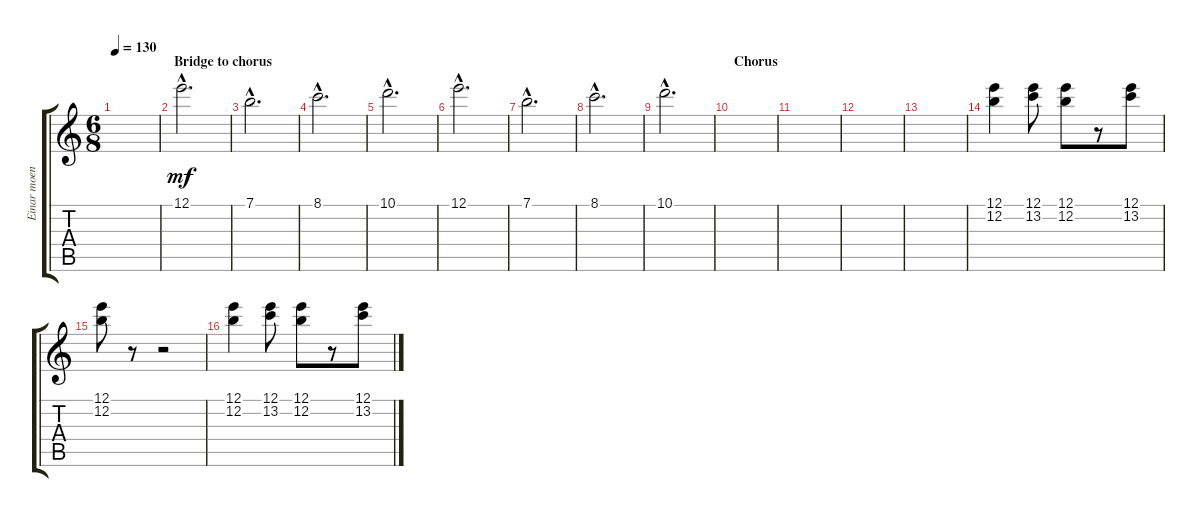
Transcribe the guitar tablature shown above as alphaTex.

\track ("Einar moen (high)" "Einar moen") {instrument stringensemble1}
\staff {score tabs}
\tuning (E5 B4 G4 D4 A3 E3) {hide}
\ts (6 8)
\tempo 130
\clef g2
\ks c
|
\section ("" "Bridge to chorus")
12.1{hac}.2{d dy mf} |
7.1{hac}.2{d} |
8.1{hac}.2{d} |
10.1{hac}.2{d} |
12.1{hac}.2{d} |
7.1{hac}.2{d} |
8.1{hac}.2{d} |
10.1{hac}.2{d} |
\section ("" "Chorus")
|
|
|
|
(12.1 12.2).4 (12.1 13.2).8 (12.1 12.2).8 r.8 (12.1 13.2).8 |
(12.1 12.2).8 r.8 r.2 |
(12.1 12.2).4 (12.1 13.2).8 (12.1 12.2).8 r.8 (12.1 13.2).8
